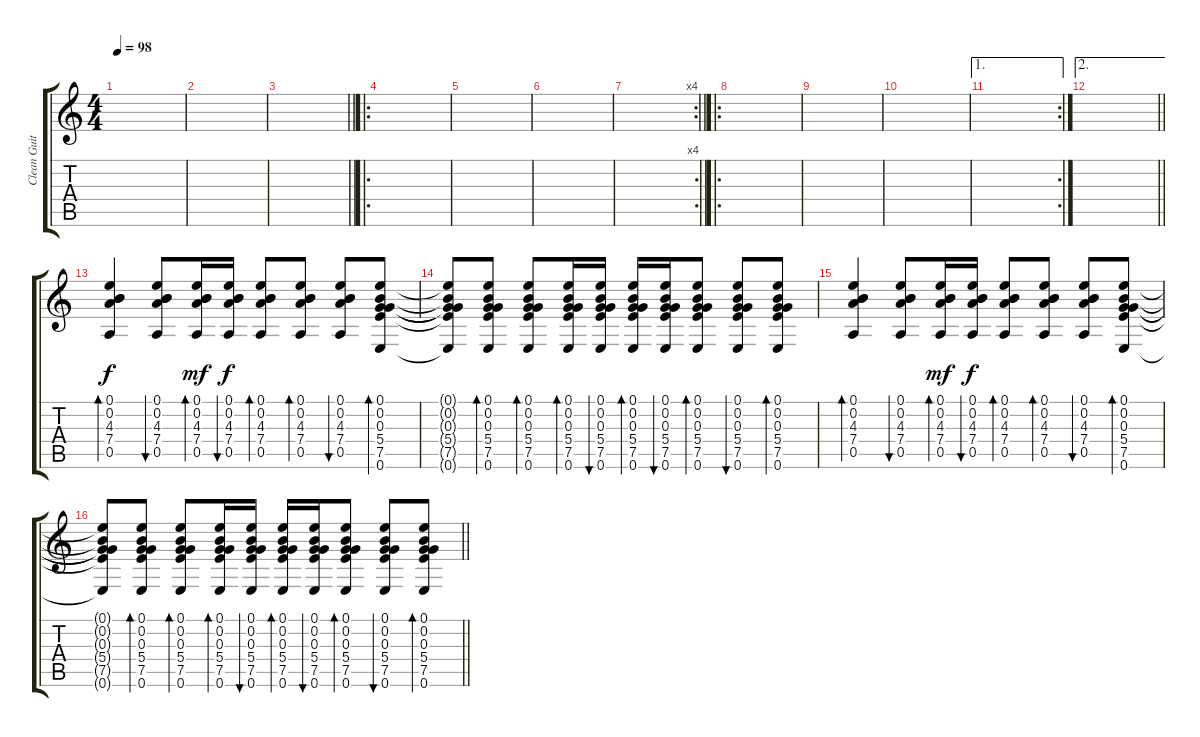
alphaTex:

\track ("Clean Guitar 2" "Clean Guit") {instrument acousticguitarnylon}
\staff {score tabs}
\tuning (E4 B3 G3 D3 A2 E2) {hide}
\ts (4 4)
\tempo 98
\clef g2
\ks aminor
|
|
\barLineRight lightlight
|
\ro
|
|
|
\rc 4
\barLineRight lightlight
|
\ro
|
|
|
\ae 1
\rc 2
|
\ae 2
\barLineRight lightlight
|
(0.1 0.2 4.3 7.4 0.5).4{bd 120 volume 14 balance 3 instrument acousticguitarnylon} (0.1 0.2 4.3 7.4 0.5).8{bu 60} (0.1 0.2 4.3 7.4 0.5).16{bd 30 dy mf} (0.1 0.2 4.3 7.4 0.5).16{bu 30 dy f} (0.1 0.2 4.3 7.4 0.5).8{bd 60} (0.1 0.2 4.3 7.4 0.5).8{bd 60} (0.1 0.2 4.3 7.4 0.5).8{bu 60} (0.1 0.2 0.3 5.4 7.5 0.6).8{bd 60} |
(0.1{t} 0.2{t} 0.3{t} 5.4{t} 7.5{t} 0.6{t}).8 (0.1 0.2 0.3 5.4 7.5 0.6).8{bd 60} (0.1 0.2 0.3 5.4 7.5 0.6).8{bd 60} (0.1 0.2 0.3 5.4 7.5 0.6).16{bd 30} (0.1 0.2 0.3 5.4 7.5 0.6).16{bu 30} (0.1 0.2 0.3 5.4 7.5 0.6).16{bd 30} (0.1 0.2 0.3 5.4 7.5 0.6).16{bu 30} (0.1 0.2 0.3 5.4 7.5 0.6).8{bd 60} (0.1 0.2 0.3 5.4 7.5 0.6).8{bu 60} (0.1 0.2 0.3 5.4 7.5 0.6).8{bd 60} |
(0.1 0.2 4.3 7.4 0.5).4{bd 120} (0.1 0.2 4.3 7.4 0.5).8{bu 60} (0.1 0.2 4.3 7.4 0.5).16{bd 30 dy mf} (0.1 0.2 4.3 7.4 0.5).16{bu 30 dy f} (0.1 0.2 4.3 7.4 0.5).8{bd 60} (0.1 0.2 4.3 7.4 0.5).8{bd 60} (0.1 0.2 4.3 7.4 0.5).8{bu 60} (0.1 0.2 0.3 5.4 7.5 0.6).8{bd 60} |
\barLineRight lightlight
(0.1{t} 0.2{t} 0.3{t} 5.4{t} 7.5{t} 0.6{t}).8 (0.1 0.2 0.3 5.4 7.5 0.6).8{bd 60} (0.1 0.2 0.3 5.4 7.5 0.6).8{bd 60} (0.1 0.2 0.3 5.4 7.5 0.6).16{bd 30} (0.1 0.2 0.3 5.4 7.5 0.6).16{bu 30} (0.1 0.2 0.3 5.4 7.5 0.6).16{bd 30} (0.1 0.2 0.3 5.4 7.5 0.6).16{bu 30} (0.1 0.2 0.3 5.4 7.5 0.6).8{bd 60} (0.1 0.2 0.3 5.4 7.5 0.6).8{bu 60} (0.1 0.2 0.3 5.4 7.5 0.6).8{bd 60}
